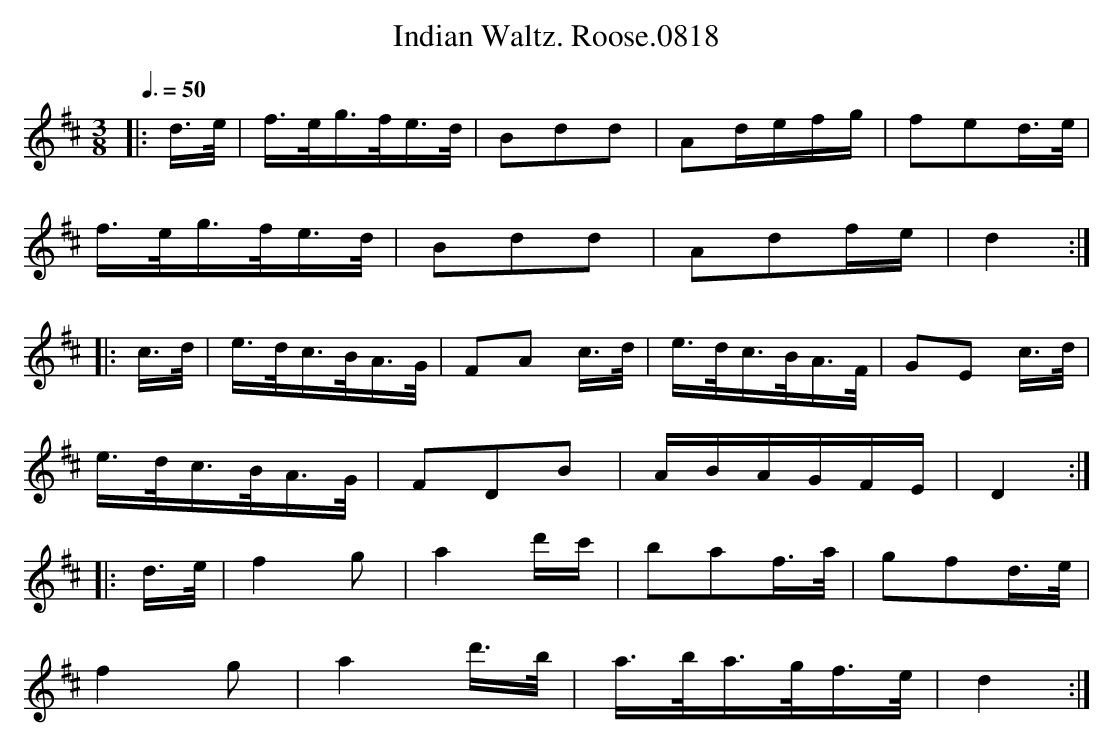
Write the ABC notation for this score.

X:1
T:Indian Waltz. Roose.0818
M:3/8
L:1/16
Q: 3/8=50
K:D
|: d>e | f>eg>fe>d | B2d2d2 | A2defg | f2e2d>e |
f>eg>fe>d | B2d2d2 | A2d2fe | d4 :|
|: c>d | e>dc>BA>G | F2A2 c>d | e>dc>BA>F | G2E2 c>d |
e>dc>BA>G | F2D2B2 | ABAGFE |D4 :|
|: d>e | f4 g2 | a4 d'c' | b2a2f>a | g2f2d>e |
f4 g2 | a4 d'>b | a>ba>gf>e | d4 :|
